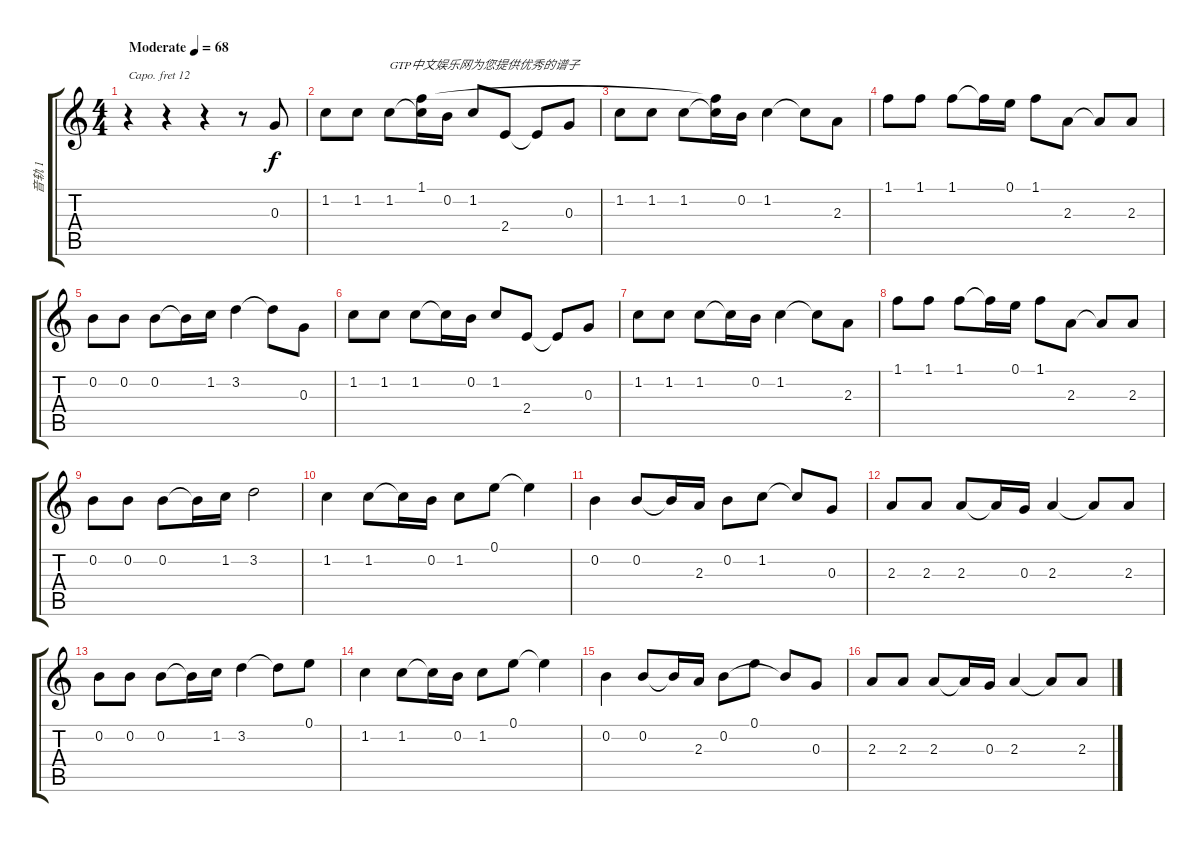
\track ("音轨 1" "音轨 1") {instrument electricpiano1}
\staff {score tabs}
\capo 12
\tuning (E4 B3 G3 D3 A2 E2) {hide}
\ts (4 4)
\tempo (68 "Moderate")
\clef g2
\ks c
r.4{dy f instrument electricpiano1} r.4 r.4 r.8 0.3.8 |
1.2.8 1.2.8 1.2.8{txt "GTP中文娱乐网为您提供优秀的谱子"} (1.1 1.2{t}).16 0.2.16 1.2.8 2.4.8 2.4{t}.8 0.3.8 |
1.2.8 1.2.8 1.2.8 (1.1{t} 1.2{t}).16 0.2.16 1.2.4 1.2{t}.8 2.3.8 |
1.1.8 1.1.8 1.1.8 1.1{t}.16 0.1.16 1.1.8 2.3.8 2.3{t}.8 2.3.8 |
0.2.8 0.2.8 0.2.8 0.2{t}.16 1.2.16 3.2.4 3.2{t}.8 0.3.8 |
1.2.8 1.2.8 1.2.8 1.2{t}.16 0.2.16 1.2.8 2.4.8 2.4{t}.8 0.3.8 |
1.2.8 1.2.8 1.2.8 1.2{t}.16 0.2.16 1.2.4 1.2{t}.8 2.3.8 |
1.1.8 1.1.8 1.1.8 1.1{t}.16 0.1.16 1.1.8 2.3.8 2.3{t}.8 2.3.8 |
0.2.8 0.2.8 0.2.8 0.2{t}.16 1.2.16 3.2.2 |
1.2.4 1.2.8 1.2{t}.16 0.2.16 1.2.8 0.1.8 0.1{t}.4 |
0.2.4 0.2.8 0.2{t}.16 2.3.16 0.2.8 1.2.8 1.2{t}.8 0.3.8 |
2.3.8 2.3.8 2.3.8 2.3{t}.16 0.3.16 2.3.4 2.3{t}.8 2.3.8 |
0.2.8 0.2.8 0.2.8 0.2{t}.16 1.2.16 3.2.4 3.2{t}.8 0.1.8 |
1.2.4 1.2.8 1.2{t}.16 0.2.16 1.2.8 0.1.8 0.1{t}.4 |
0.2.4 0.2.8 0.2{t}.16 2.3.16 0.2.8 0.1.8 0.2{t}.8 0.3.8 |
2.3.8 2.3.8 2.3.8 2.3{t}.16 0.3.16 2.3.4 2.3{t}.8 2.3.8
